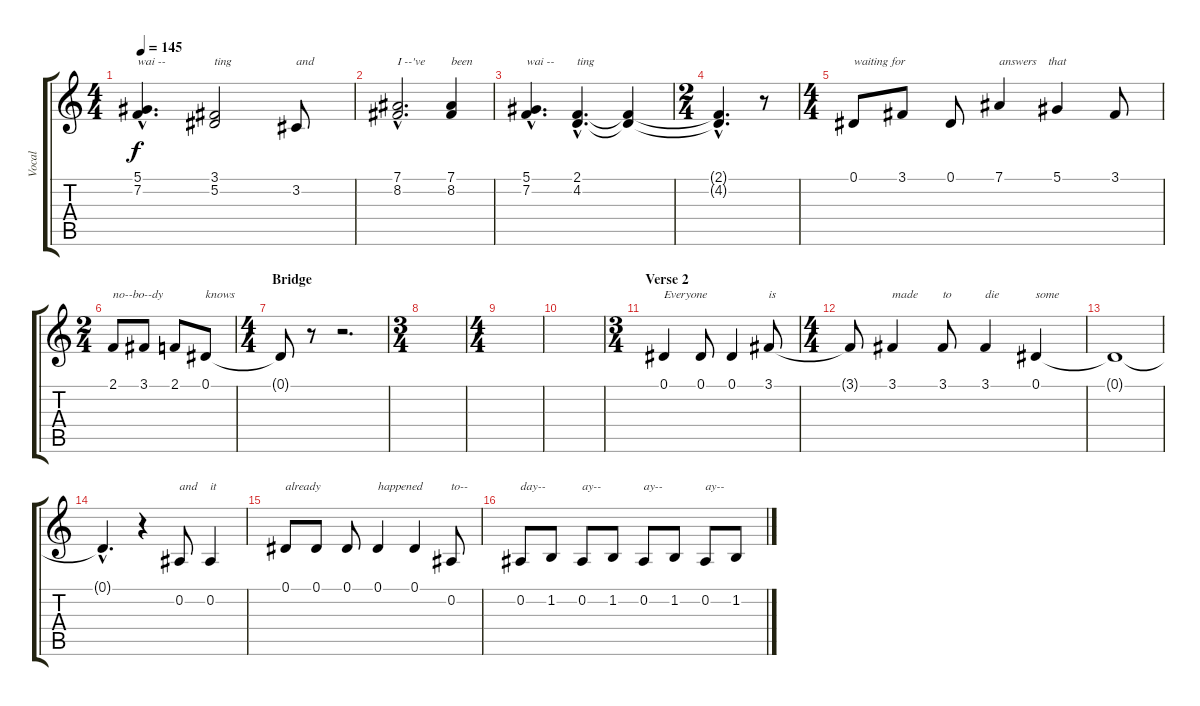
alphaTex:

\track ("Vocal" "Vocal") {instrument clarinet}
\staff {score tabs}
\tuning (Eb4 Bb3 Gb3 Db3 Ab2 Eb2) {hide}
\ts (4 4)
\tempo 145
\clef g2
\ks c
(5.1{hac} 7.2{hac}).4{d txt "wai --" dy f} (3.1 5.2).2{txt "ting"} 3.2.8{txt "and"} |
(7.1{hac} 8.2{hac}).2{d txt "I --'ve"} (7.1 8.2).4{txt "been"} |
(5.1{hac} 7.2{hac}).4{d txt "wai --"} (2.1{hac} 4.2{hac}).4{d txt "ting"} (2.1{t} 4.2{t}).4 |
\ts (2 4)
(2.1{hac t} 4.2{hac t}).4{d} r.8 |
\ts (4 4)
0.1.8{txt "waiting for"} 3.1.8 0.1.8 7.1.4{txt "answers    that"} 5.1.4 3.1.8 |
\ts (2 4)
2.1.8{txt "no--bo--dy"} 3.1.8 2.1.8 0.1.8{txt "knows"} |
\ts (4 4)
\section ("" "Bridge")
0.1{t}.8 r.8 r.2{d} |
\ts (3 4)
|
\ts (4 4)
|
|
\ts (3 4)
\section ("" "Verse 2")
0.1.4{txt "Everyone"} 0.1.8 0.1.4 3.1.8{txt "is"} |
\ts (4 4)
3.1{t}.8 3.1.4{txt "made"} 3.1.8{txt "to"} 3.1.4{txt "die"} 0.1.4{txt "some"} |
0.1{t}.1 |
0.1{hac t}.4{d} r.4 0.2.8{txt "and"} 0.2.4{txt "it"} |
0.1.8{txt "already"} 0.1.8 0.1.8 0.1.4{txt "happened"} 0.1.4 0.2.8{txt "to--"} |
0.2.8{txt "day--"} 1.2.8 0.2.8{txt "ay--"} 1.2.8 0.2.8{txt "ay--"} 1.2.8 0.2.8{txt "ay--"} 1.2.8
